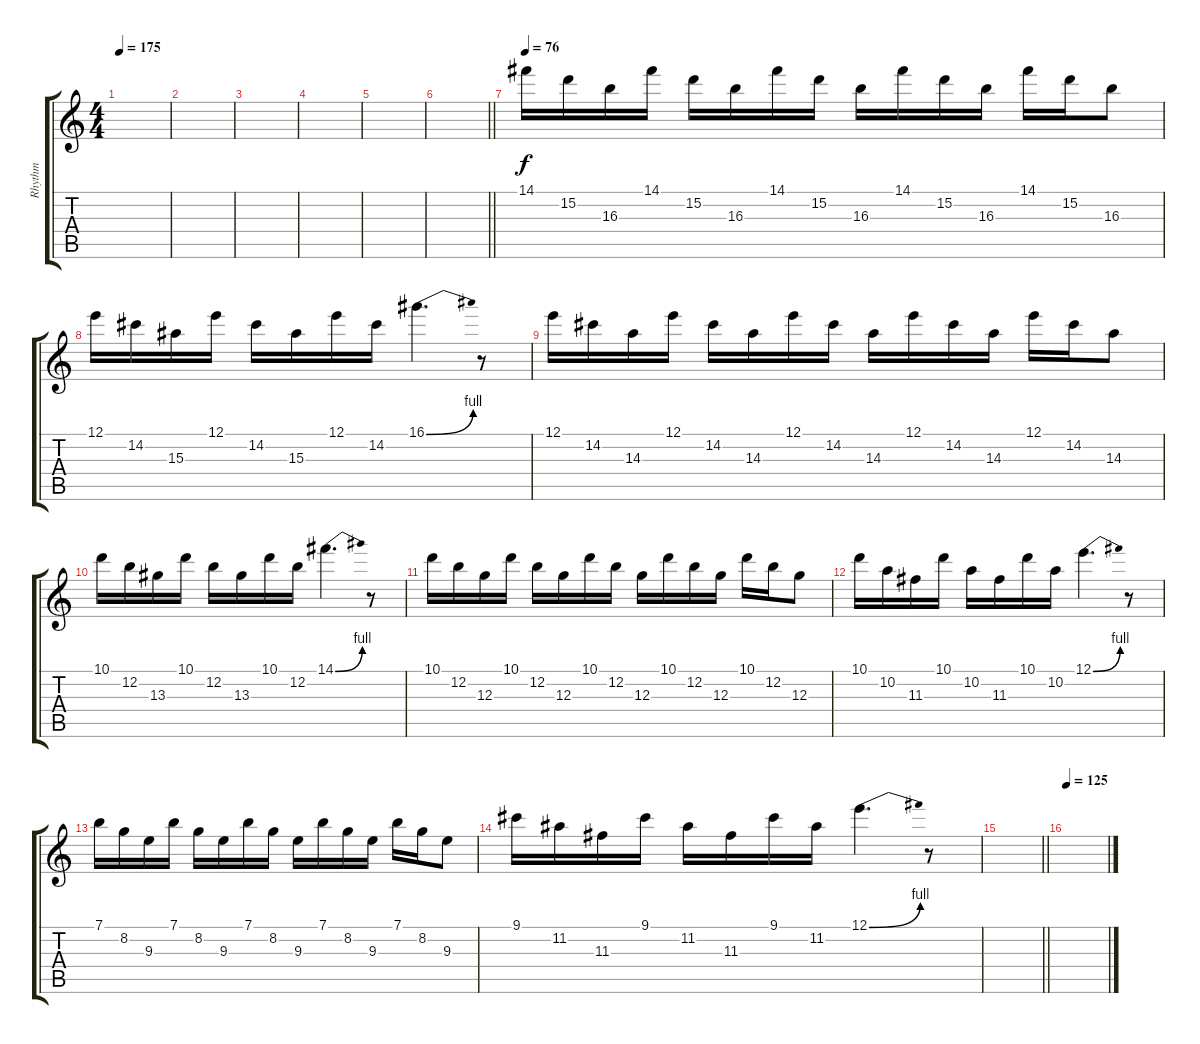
\track ("Rhythm" "Rhythm") {instrument distortionguitar}
\staff {score tabs}
\tuning (E4 B3 G3 D3 A2 E2) {hide}
\ts (4 4)
\tempo 175
\clef g2
\ks c
|
|
|
|
|
\barLineRight lightlight
|
\tempo 76
14.1.16 15.2.16 16.3.16 14.1.16 15.2.16 16.3.16 14.1.16 15.2.16 16.3.16 14.1.16 15.2.16 16.3.16 14.1.16 15.2.16 16.3.8 |
12.1.16 14.2.16 15.3.16 12.1.16 14.2.16 15.3.16 12.1.16 14.2.16 16.1{be (bend 0 0 60 4)}.4{d} r.8 |
12.1.16 14.2.16 14.3.16 12.1.16 14.2.16 14.3.16 12.1.16 14.2.16 14.3.16 12.1.16 14.2.16 14.3.16 12.1.16 14.2.16 14.3.8 |
10.1.16 12.2.16 13.3.16 10.1.16 12.2.16 13.3.16 10.1.16 12.2.16 14.1{be (bend 0 0 60 4)}.4{d} r.8 |
10.1.16 12.2.16 12.3.16 10.1.16 12.2.16 12.3.16 10.1.16 12.2.16 12.3.16 10.1.16 12.2.16 12.3.16 10.1.16 12.2.16 12.3.8 |
10.1.16 10.2.16 11.3.16 10.1.16 10.2.16 11.3.16 10.1.16 10.2.16 12.1{be (bend 0 0 60 4)}.4{d} r.8 |
7.1.16 8.2.16 9.3.16 7.1.16 8.2.16 9.3.16 7.1.16 8.2.16 9.3.16 7.1.16 8.2.16 9.3.16 7.1.16 8.2.16 9.3.8 |
9.1.16 11.2.16 11.3.16 9.1.16 11.2.16 11.3.16 9.1.16 11.2.16 12.1{be (bend 0 0 60 4)}.4{d} r.8 |
\barLineRight lightlight
|
\tempo 125
